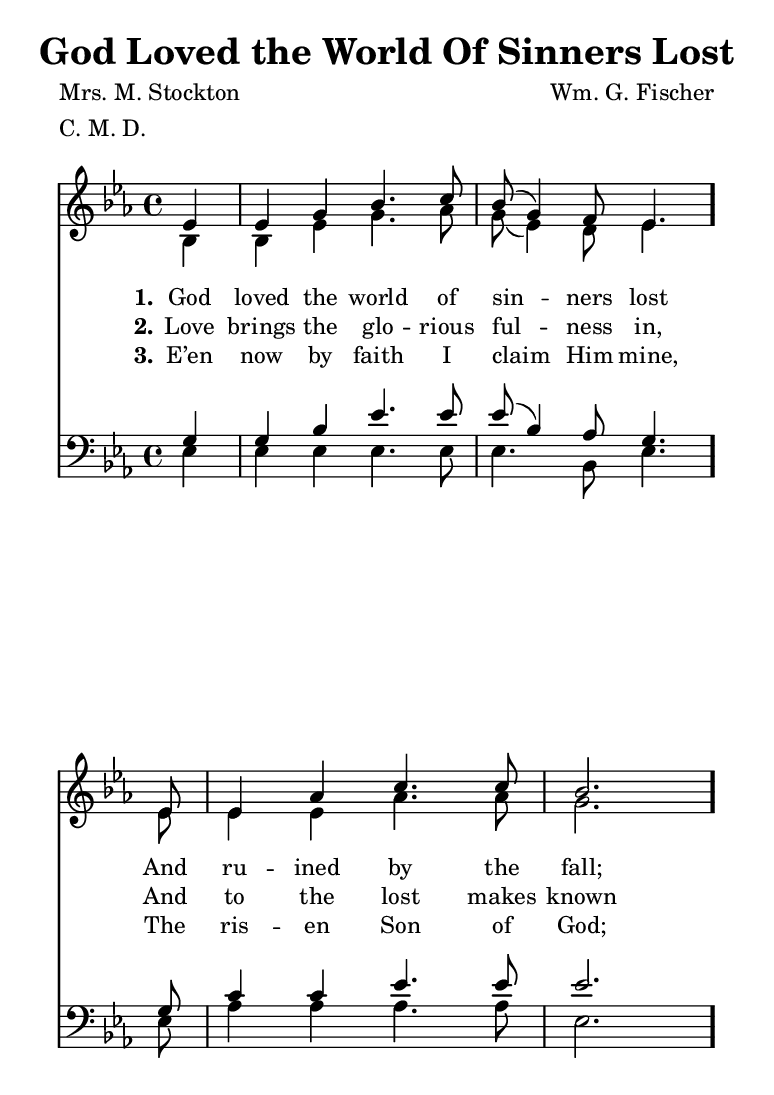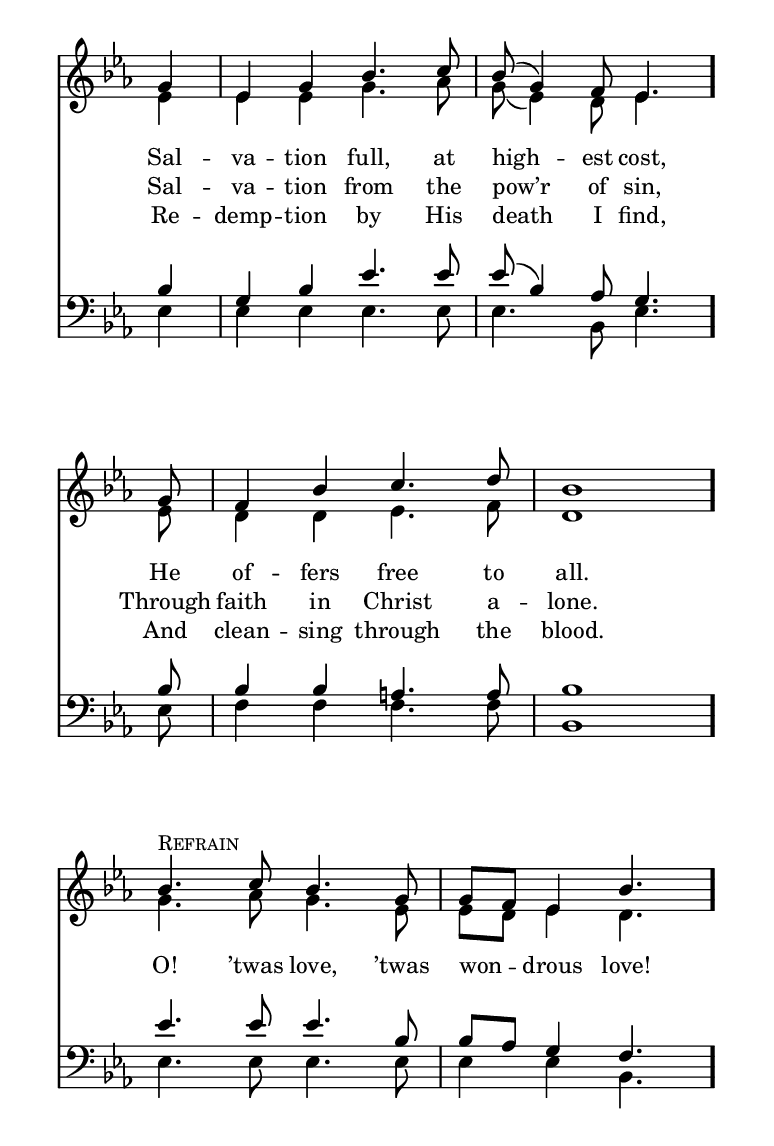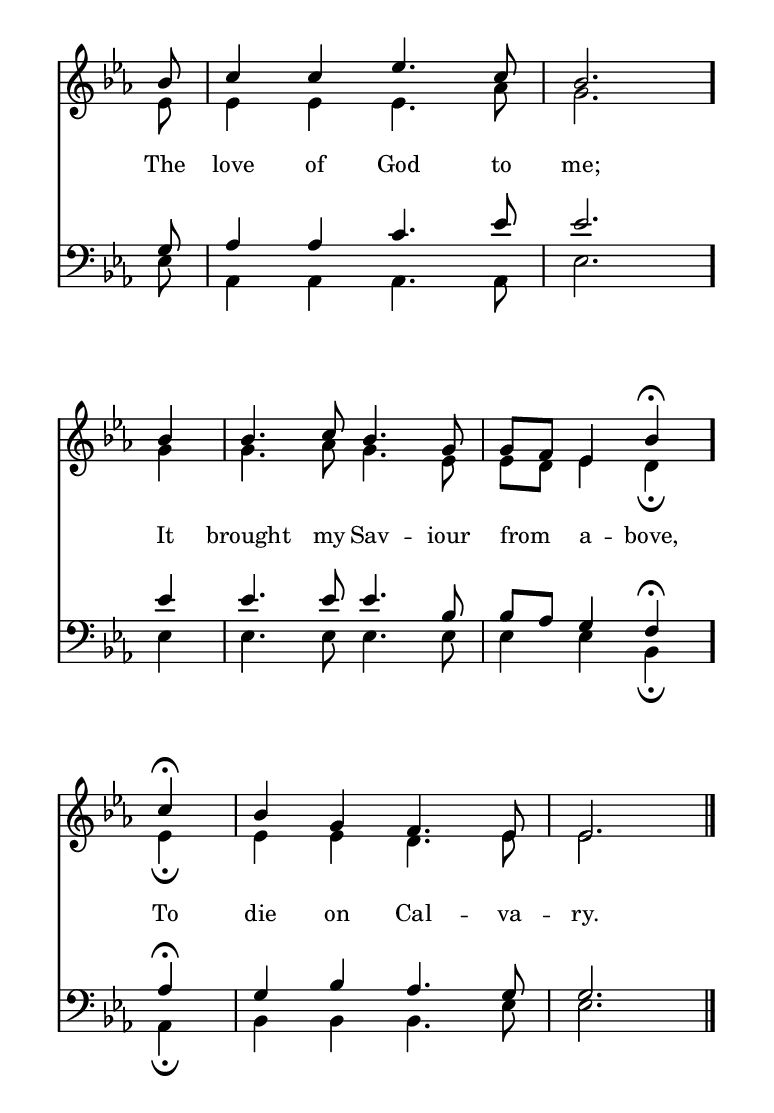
\include "common/global.ily"
\paper {
  \include "common/paper.ily"
  %ragged-bottom = ##t
  ragged-last-bottom = ##t
  %systems-per-page = ##f
  %page-count = ##f
}

\header{
  hymnnumber = "14"
  title = "God Loved the World Of Sinners Lost"
  tunename = ""
  meter = "C. M. D."
  poet = "Mrs. M. Stockton"
  composer = "Wm. G. Fischer"
  %copyright = ""
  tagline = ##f
}

% for fermata in MIDI
ta = { \tempo 4=80 }
tb = { \tempo 4=40 }

patternA = { \ta c4 | c4 c4 c4. c8 | c8( c4) c8 c4. } % Line 1, 3 soprano / alto / tenor
patternB = { \ta c8 | c4 c4 c4. c8 | c2.            } % Line 2 all, Refrain line 2 all
patternC = { \ta c8 | c4 c4 c4. c8 | c1             } % Line 4 all
patternD = { \ta c4 | c4 c4 c4. c8 | c4.     c8 c4. } % Line 1, 3 bass

patternE = { \ta c4. c8 c4. c8 | c8[ c8] c4 c4. } % Refrain line 1 soprano / alto / tenor
patternF = { \ta c4 | c4. c8 c4. c8 | c8[ c8] c4 \tb c4\fermata } % Refrain line 3 soprano / alto / tenor
patternG = { \tb c4\fermata \ta | c4 c4 c4. c8 | c2. } % Refrain line 4 all

patternH = { \ta c4. c8 c4. c8 | c4 c4 c4. } % Refrain line 1 bass
patternI = { \ta c4 | c4. c8 c4. c8 | c4 c4 \tb c4\fermata } % Refrain line 3 bass

global = {
  \include "common/overrides.ily"
  %\autoBeamOff
  \override Staff.TimeSignature.style = #'()
  \time 4/4
  \override Score.MetronomeMark.transparent = ##t % hide all fermata changes too
  \ta
  \key ees \major
  \partial 4
  \autoBeamOff
}

notesSoprano = {
\global
\relative c' {

  \changePitch \patternA { ees | ees g bes c | bes g f ees }
  \changePitch \patternB { ees | ees aes c c | bes         }
  \changePitch \patternA { g   | ees g bes c | bes g f ees }
  \changePitch \patternC { g   | f bes c d   | bes         }

  << s^\markup { \small \caps "Refrain" }
  \changePitch \patternE { bes c bes g | g f ees bes' } >>
  \changePitch \patternB {         bes | c c ees c   | bes          }
  \changePitch \patternF {         bes | bes c bes g | g f ees bes' }
  \changePitch \patternG {         c   | bes g f ees | ees          }

  \bar "|."

}
}

notesAlto = {
\global
\relative e' {

  \changePitch \patternA { bes | bes ees g aes   | g ees d ees }
  \changePitch \patternB { ees | ees ees aes aes | g           }
  \changePitch \patternA { ees | ees ees g aes   | g ees d ees }
  \changePitch \patternC { ees | d d ees f       | d           }

  \changePitch \patternE { g aes g ees | ees d ees d }
  \changePitch \patternB {         ees | ees ees ees aes | g           }
  \changePitch \patternF {         g   | g aes g ees     | ees d ees d }
  \changePitch \patternG {         ees | ees ees d ees   | ees         }

}
}

notesTenor = {
\global
\relative a {

  \changePitch \patternA { g   | g bes ees ees | ees bes aes g }
  \changePitch \patternB { g   | c c ees ees   | ees           }
  \changePitch \patternA { bes | g bes ees ees | ees bes aes g }
  \changePitch \patternC { bes | bes bes a a   | bes           }

  \changePitch \patternE { ees ees ees bes | bes aes g f }
  \changePitch \patternB {             g   | aes aes c ees   | ees         }
  \changePitch \patternF {             ees | ees ees ees bes | bes aes g f }
  \changePitch \patternG {             aes | g bes aes g     | g           }

}
}

notesBass = {
\global
\relative f {

  \changePitch \patternD { ees | ees ees ees ees | ees bes ees }
  \changePitch \patternB { ees | aes aes aes aes | ees }
  \changePitch \patternD { ees | ees ees ees ees | ees bes ees }
  \changePitch \patternC { ees | f f f f | bes, }

  \changePitch \patternH { ees ees ees ees | ees ees bes }
  \changePitch \patternB { ees | aes, aes aes aes | ees' }
  \changePitch \patternI { ees | ees ees ees ees | ees ees bes }
  \changePitch \patternG { aes | bes bes bes ees | ees }

}
}

Refrain = \lyricmode {

O! ’twas love, ’twas won -- drous love! \bar "."
The love of God to me; \bar "." \break
It brought my Sav -- iour from a -- bove, \bar "."
To die on Cal -- va -- ry. \bar "." \break

}

wordsA = \lyricmode {
\set stanza = "1."

God loved the world of sin -- ners lost \bar "."
And ru -- ined by the fall; \bar "." \break
Sal -- va -- tion full, at high -- est cost, \bar "."
He of -- fers free to all. \bar "." \break

}

wordsB = \lyricmode {
\set stanza = "2."

Love brings the glo -- rious ful -- ness in,
And to the lost makes known
Sal -- va -- tion from the pow’r of sin,
Through faith in Christ a -- lone.

\Refrain

}

wordsC = \lyricmode {
\set stanza = "3."

E’en now by faith I claim Him mine,
The ris -- en Son of God;
Re -- demp -- tion by His death I find,
And clean -- sing through the blood.

}


\score {
  \context ChoirStaff <<
    \context Staff = upper <<
      \set ChoirStaff.systemStartDelimiter = #'SystemStartBar
      \context Voice  = sopranos { \voiceOne << \notesSoprano >> }
      \context Voice  = altos { \voiceTwo << \notesAlto >> }
      \context Lyrics = one   \lyricsto sopranos \wordsA
      \context Lyrics = two   \lyricsto sopranos \wordsB
      \context Lyrics = three \lyricsto sopranos \wordsC
      %\context Lyrics = four  \lyricsto sopranos \wordsD
      %\context Lyrics = five  \lyricsto sopranos \wordsE
    >>
    \context Staff = men <<
      \clef bass
      \context Voice  = tenors { \voiceOne << \notesTenor >> }
      \context Voice  = basses { \voiceTwo << \notesBass >> }
    >>
  >>
  \layout {
    \include "common/layout.ily"
  }
  \midi{
    \include "common/midi.ily"
  }
}

\version "2.18.0"  % necessary for upgrading to future LilyPond versions.

% vi:set et ts=2 sw=2 ai nocindent syntax=lilypond:
